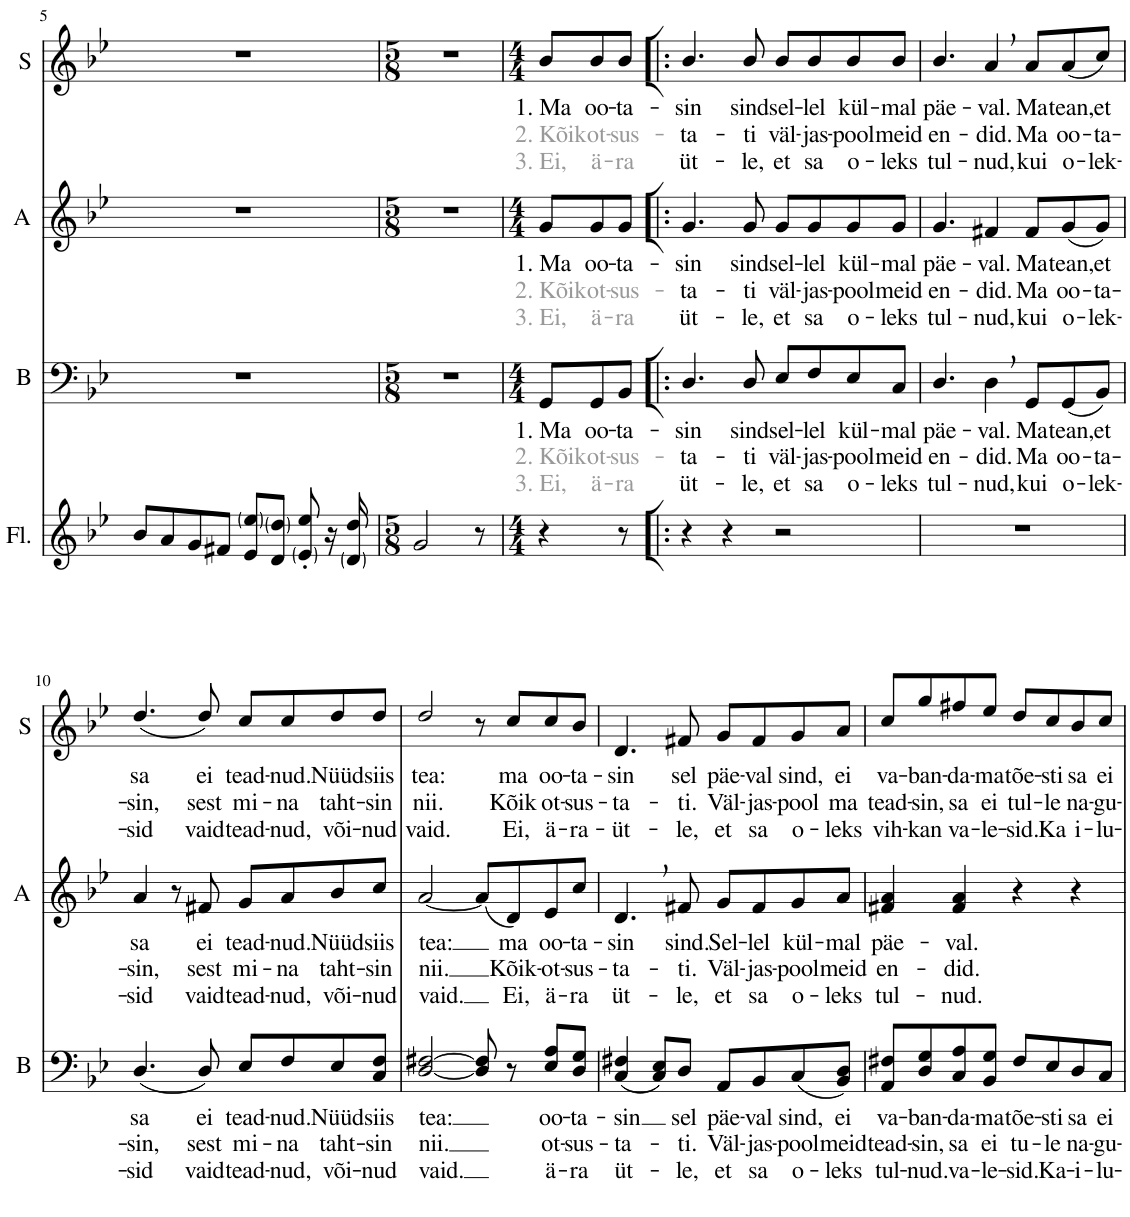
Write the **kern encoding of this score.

**kern	**kern	**text	**text	**text	**kern	**text	**text	**text	**kern	**text	**text	**text
*part4	*part3	*part3	*part3	*part3	*part2	*part2	*part2	*part2	*part1	*part1	*part1	*part1
*staff4	*staff3	*staff3	*staff3	*staff3	*staff2	*staff2	*staff2	*staff2	*staff1	*staff1	*staff1	*staff1
*I"Flute / unison	*I"B	*	*	*	*I"A	*	*	*	*I"S	*	*	*
*I'Fl.	*I'B	*	*	*	*I'A	*	*	*	*I'S	*	*	*
!!LO:PB:g=z
*clefG2	*clefF4	*	*	*	*clefG2	*	*	*	*clefG2	*	*	*
*	*	*	*	*	*Trd1c2	*	*	*	*	*	*	*
*k[b-e-]	*k[b-e-]	*	*	*	*k[b-e-]	*	*	*	*k[b-e-]	*	*	*
*M4/4	*M4/4	*	*	*	*M4/4	*	*	*	*M4/4	*	*	*
=5	=5	=5	=5	=5	=5	=5	=5	=5	=5	=5	=5	=5
8b-/L	1r	.	.	.	1r	.	.	.	1r	.	.	.
8a/	.	.	.	.	.	.	.	.	.	.	.	.
8g/	.	.	.	.	.	.	.	.	.	.	.	.
8f#X/J	.	.	.	.	.	.	.	.	.	.	.	.
8e-/ 8ee-/L	.	.	.	.	.	.	.	.	.	.	.	.
8d/ 8dd/J	.	.	.	.	.	.	.	.	.	.	.	.
8e-/' 8ee-/'	.	.	.	.	.	.	.	.	.	.	.	.
16r	.	.	.	.	.	.	.	.	.	.	.	.
16d/ 16dd/	.	.	.	.	.	.	.	.	.	.	.	.
=6	=6	=6	=6	=6	=6	=6	=6	=6	=6	=6	=6	=6
*M5/8	*M5/8	*	*	*	*M5/8	*	*	*	*M5/8	*	*	*
2g/	8%5r	.	.	.	8%5r	.	.	.	8%5r	.	.	.
8r	.	.	.	.	.	.	.	.	.	.	.	.
=7	=7	=7	=7	=7	=7	=7	=7	=7	=7	=7	=7	=7
*M4/4	*M4/4	*	*	*	*M4/4	*	*	*	*M4/4	*	*	*
!	!	!LO:LY:b	!LO:LY:b:color=#999999	!LO:LY:b:color=#999999	!	!LO:LY:b	!LO:LY:b:color=#999999	!LO:LY:b:color=#999999	!	!LO:LY:b	!LO:LY:b:color=#999999	!LO:LY:b:color=#999999
4r	8GG/L	1. Ma	2. Kõik	3. Ei,	8g/L	1. Ma	2. Kõik	3. Ei,	8b-/L	1. Ma	2. Kõik	3. Ei,
!	!	!LO:LY:b	!LO:LY:b:color=#999999	!LO:LY:b:color=#999999	!	!LO:LY:b	!LO:LY:b:color=#999999	!LO:LY:b:color=#999999	!	!LO:LY:b	!LO:LY:b:color=#999999	!LO:LY:b:color=#999999
.	8GG/	oo-	ot-	ä-	8g/	oo-	ot-	ä-	8b-/	oo-	ot-	ä-
!	!	!LO:LY:b	!LO:LY:b:color=#999999	!LO:LY:b:color=#999999	!	!LO:LY:b	!LO:LY:b:color=#999999	!LO:LY:b:color=#999999	!	!LO:LY:b	!LO:LY:b:color=#999999	!LO:LY:b:color=#999999
8r	8BB-/J	-ta-	-sus-	-ra	8g/J	-ta-	-sus-	-ra	8b-/J	-ta-	-sus-	-ra
=8!|:	=8!|:	=8!|:	=8!|:	=8!|:	=8!|:	=8!|:	=8!|:	=8!|:	=8!|:	=8!|:	=8!|:	=8!|:
!	!	!LO:LY:b	!LO:LY:b	!LO:LY:b	!	!LO:LY:b	!LO:LY:b	!LO:LY:b	!	!LO:LY:b	!LO:LY:b	!LO:LY:b
4r	4.D/	-sin	-ta-	üt-	4.g/	-sin	-ta-	üt-	4.b-/	-sin	-ta-	üt-
4r	.	.	.	.	.	.	.	.	.	.	.	.
!	!	!LO:LY:b	!LO:LY:b	!LO:LY:b	!	!LO:LY:b	!LO:LY:b	!LO:LY:b	!	!LO:LY:b	!LO:LY:b	!LO:LY:b
.	8D/	sind	-ti	-le,	8g/	sind	-ti	-le,	8b-/	sind	-ti	-le,
!	!	!LO:LY:b	!LO:LY:b	!LO:LY:b	!	!LO:LY:b	!LO:LY:b	!LO:LY:b	!	!LO:LY:b	!LO:LY:b	!LO:LY:b
2r	8E-/L	sel-	väl-	et	8g/L	sel-	väl-	et	8b-/L	sel-	väl-	et
!	!	!LO:LY:b	!LO:LY:b	!LO:LY:b	!	!LO:LY:b	!LO:LY:b	!LO:LY:b	!	!LO:LY:b	!LO:LY:b	!LO:LY:b
.	8F/	-lel	-jas-	sa	8g/	-lel	-jas-	sa	8b-/	-lel	-jas-	sa
!	!	!LO:LY:b	!LO:LY:b	!LO:LY:b	!	!LO:LY:b	!LO:LY:b	!LO:LY:b	!	!LO:LY:b	!LO:LY:b	!LO:LY:b
.	8E-/	kül-	-pool	o-	8g/	kül-	-pool	o-	8b-/	kül-	-pool	o-
!	!	!LO:LY:b	!LO:LY:b	!LO:LY:b	!	!LO:LY:b	!LO:LY:b	!LO:LY:b	!	!LO:LY:b	!LO:LY:b	!LO:LY:b
.	8C/J	-mal	meid	-leks	8g/J	-mal	meid	-leks	8b-/J	-mal	meid	-leks
=9	=9	=9	=9	=9	=9	=9	=9	=9	=9	=9	=9	=9
!	!	!LO:LY:b	!LO:LY:b	!LO:LY:b	!	!LO:LY:b	!LO:LY:b	!LO:LY:b	!	!LO:LY:b	!LO:LY:b	!LO:LY:b
1r	4.D/	päe-	en-	tul-	4.g/	päe-	en-	tul-	4.b-/	päe-	en-	tul-
!	!	!LO:LY:b	!LO:LY:b	!LO:LY:b	!	!LO:LY:b	!LO:LY:b	!LO:LY:b	!	!LO:LY:b	!LO:LY:b	!LO:LY:b
.	4D,\	-val.	-did.	-nud,	4f#X/	-val.	-did.	-nud,	4a,/	-val.	-did.	-nud,
!	!	!LO:LY:b	!LO:LY:b	!LO:LY:b	!	!LO:LY:b	!LO:LY:b	!LO:LY:b	!	!LO:LY:b	!LO:LY:b	!LO:LY:b
.	8GG/L	Ma	Ma	kui	8f#/L	Ma	Ma	kui	8a/L	Ma	Ma	kui
!	!	!LO:LY:b	!LO:LY:b	!LO:LY:b	!	!LO:LY:b	!LO:LY:b	!LO:LY:b	!	!LO:LY:b	!LO:LY:b	!LO:LY:b
.	(8GG/	tean,	oo-	o-	(8g/	tean,	oo-	o-	(8a/	tean,	oo-	o-
!	!	!LO:LY:b	!LO:LY:b	!LO:LY:b	!	!LO:LY:b	!LO:LY:b	!LO:LY:b	!	!LO:LY:b	!LO:LY:b	!LO:LY:b
.	8BB-/J)	et	-ta-	-lek-	8g/J)	et	-ta-	-lek-	8cc/J)	et	-ta-	-lek-
!!LO:LB:g=z
=10	=10	=10	=10	=10	=10	=10	=10	=10	=10	=10	=10	=10
!	!	!LO:LY:b	!LO:LY:b	!LO:LY:b	!	!LO:LY:b	!LO:LY:b	!LO:LY:b	!	!LO:LY:b	!LO:LY:b	!LO:LY:b
1r	(4.D/	sa	-sin,	-sid	4a/	sa	-sin,	-sid	(4.dd/	sa	-sin,	-sid
.	.	.	.	.	8r	.	.	.	.	.	.	.
!	!	!LO:LY:b	!LO:LY:b	!LO:LY:b	!	!LO:LY:b	!LO:LY:b	!LO:LY:b	!	!LO:LY:b	!LO:LY:b	!LO:LY:b
.	8D/)	ei	sest	vaid	8f#X/	ei	sest	vaid	8dd/)	ei	sest	vaid
!	!	!LO:LY:b	!LO:LY:b	!LO:LY:b	!	!LO:LY:b	!LO:LY:b	!LO:LY:b	!	!LO:LY:b	!LO:LY:b	!LO:LY:b
.	8E-/L	tead-	mi-	tead-	8g/L	tead-	mi-	tead-	8cc/L	tead-	mi-	tead-
!	!	!LO:LY:b	!LO:LY:b	!LO:LY:b	!	!LO:LY:b	!LO:LY:b	!LO:LY:b	!	!LO:LY:b	!LO:LY:b	!LO:LY:b
.	8F/	-nud.	-na	-nud,	8a/	-nud.	-na	-nud,	8cc/	-nud.	-na	-nud,
!	!	!LO:LY:b	!LO:LY:b	!LO:LY:b	!	!LO:LY:b	!LO:LY:b	!LO:LY:b	!	!LO:LY:b	!LO:LY:b	!LO:LY:b
.	8E-/	Nüüd	taht-	või-	8b-/	Nüüd	taht-	või-	8dd/	Nüüd	taht-	või-
!	!	!LO:LY:b	!LO:LY:b	!LO:LY:b	!	!LO:LY:b	!LO:LY:b	!LO:LY:b	!	!LO:LY:b	!LO:LY:b	!LO:LY:b
.	8C/ 8F/J	siis	-sin	-nud	8cc/J	siis	-sin	-nud	8dd/J	siis	-sin	-nud
=11	=11	=11	=11	=11	=11	=11	=11	=11	=11	=11	=11	=11
!	!	!LO:LY:b	!LO:LY:b	!LO:LY:b	!	!LO:LY:b	!LO:LY:b	!LO:LY:b	!	!LO:LY:b	!LO:LY:b	!LO:LY:b
1r	[2D/ [2F#X/	tea:	nii.	vaid.	[2a/	tea:	nii.	vaid.	2dd/	tea:	nii.	vaid.
.	8D/] 8F#/]	.	.	.	(8a/L]	.	.	.	8r	.	.	.
!	!	!	!	!	!	!LO:LY:b	!LO:LY:b	!LO:LY:b	!	!LO:LY:b	!LO:LY:b	!LO:LY:b
.	8r	.	.	.	8d/)	ma	Kõik-	Ei,	8cc/L	ma	Kõik	Ei,
!	!	!LO:LY:b	!LO:LY:b	!LO:LY:b	!	!LO:LY:b	!LO:LY:b	!LO:LY:b	!	!LO:LY:b	!LO:LY:b	!LO:LY:b
.	8E-/ 8A/L	oo-	ot-	ä-	8e-/	oo-	-ot-	ä-	8cc/	oo-	ot-	ä-
!	!	!LO:LY:b	!LO:LY:b	!LO:LY:b	!	!LO:LY:b	!LO:LY:b	!LO:LY:b	!	!LO:LY:b	!LO:LY:b	!LO:LY:b
.	8D/ 8G/J	-ta-	-sus-	-ra	8cc/J	-ta-	-sus-	-ra	8b-/J	-ta-	-sus-	-ra-
=12	=12	=12	=12	=12	=12	=12	=12	=12	=12	=12	=12	=12
!	!	!LO:LY:b	!LO:LY:b	!LO:LY:b	!	!LO:LY:b	!LO:LY:b	!LO:LY:b	!	!LO:LY:b	!LO:LY:b	!LO:LY:b
1r	(4C/ 4F#X/	-sin	-ta-	-üt-	4.d,/	-sin	-ta-	üt-	4.d/	-sin	-ta-	-üt-
.	8C/ 8E-/L)	.	.	.	.	.	.	.	.	.	.	.
!	!	!LO:LY:b	!LO:LY:b	!LO:LY:b	!	!LO:LY:b	!LO:LY:b	!LO:LY:b	!	!LO:LY:b	!LO:LY:b	!LO:LY:b
.	8D/J	sel	-ti.	-le,	8f#X/	sind.	-ti.	-le,	8f#X/	sel	-ti.	-le,
!	!	!LO:LY:b	!LO:LY:b	!LO:LY:b	!	!LO:LY:b	!LO:LY:b	!LO:LY:b	!	!LO:LY:b	!LO:LY:b	!LO:LY:b
.	8AA/L	päe-	Väl-	et	8g/L	Sel-	Väl-	et	8g/L	päe-	Väl-	et
!	!	!LO:LY:b	!LO:LY:b	!LO:LY:b	!	!LO:LY:b	!LO:LY:b	!LO:LY:b	!	!LO:LY:b	!LO:LY:b	!LO:LY:b
.	8BB-/	-val	-jas-	sa	8f#/	-lel	-jas-	sa	8f#/	-val	-jas-	sa
!	!	!LO:LY:b	!LO:LY:b	!LO:LY:b	!	!LO:LY:b	!LO:LY:b	!LO:LY:b	!	!LO:LY:b	!LO:LY:b	!LO:LY:b
.	(8C/	sind,	-pool	o-	8g/	kül-	-pool	o-	8g/	sind,	-pool	o-
!	!	!LO:LY:b	!LO:LY:b	!LO:LY:b	!	!LO:LY:b	!LO:LY:b	!LO:LY:b	!	!LO:LY:b	!LO:LY:b	!LO:LY:b
.	8BB-/ 8D/J)	ei	meid	-leks	8a/J	-mal	meid	-leks	8a/J	ei	ma	-leks
=13	=13	=13	=13	=13	=13	=13	=13	=13	=13	=13	=13	=13
!	!	!LO:LY:b	!LO:LY:b	!LO:LY:b	!	!LO:LY:b	!LO:LY:b	!LO:LY:b	!	!LO:LY:b	!LO:LY:b	!LO:LY:b
1r	8AA/ 8F#X/L	va-	tead-	tul-	4f#X/ 4a/	päe-	en-	tul-	8cc/L	va-	tead-	vih-
!	!	!LO:LY:b	!LO:LY:b	!LO:LY:b	!	!	!	!	!	!LO:LY:b	!LO:LY:b	!LO:LY:b
.	8D/ 8G/	-ban-	-sin,	-nud.	.	.	.	.	8gg/	-ban-	-sin,	-kan
!	!	!LO:LY:b	!LO:LY:b	!LO:LY:b	!	!LO:LY:b	!LO:LY:b	!LO:LY:b	!	!LO:LY:b	!LO:LY:b	!LO:LY:b
.	8C/ 8A/	-da-	sa	va-	4f#/ 4a/	-val.	did.	-nud.	8ff#X/	-da-	sa	va-
!	!	!LO:LY:b	!LO:LY:b	!LO:LY:b	!	!	!	!	!	!LO:LY:b	!LO:LY:b	!LO:LY:b
.	8BB-/ 8G/J	-ma	ei	-le-	.	.	.	.	8ee-/J	-ma	ei	-le-
!	!	!LO:LY:b	!LO:LY:b	!LO:LY:b	!	!	!	!	!	!LO:LY:b	!LO:LY:b	!LO:LY:b
.	8F#/L	tõe-	tu-	-sid.	4r	.	.	.	8dd/L	tõe-	tul-	-sid.
!	!	!LO:LY:b	!LO:LY:b	!LO:LY:b	!	!	!	!	!	!LO:LY:b	!LO:LY:b	!LO:LY:b
.	8E-/	-sti	-le	Ka-	.	.	.	.	8cc/	-sti	-le	Ka
!	!	!LO:LY:b	!LO:LY:b	!LO:LY:b	!	!	!	!	!	!LO:LY:b	!LO:LY:b	!LO:LY:b
.	8D/	sa	na-	-i-	4r	.	.	.	8b-/	sa	na-	i-
!	!	!LO:LY:b	!LO:LY:b	!LO:LY:b	!	!	!	!	!	!LO:LY:b	!LO:LY:b	!LO:LY:b
.	8C/J	ei	-gu-	-lu-	.	.	.	.	8cc/J	ei	-gu-	-lu-
=	=	=	=	=	=	=	=	=	=	=	=	=
*-	*-	*-	*-	*-	*-	*-	*-	*-	*-	*-	*-	*-
